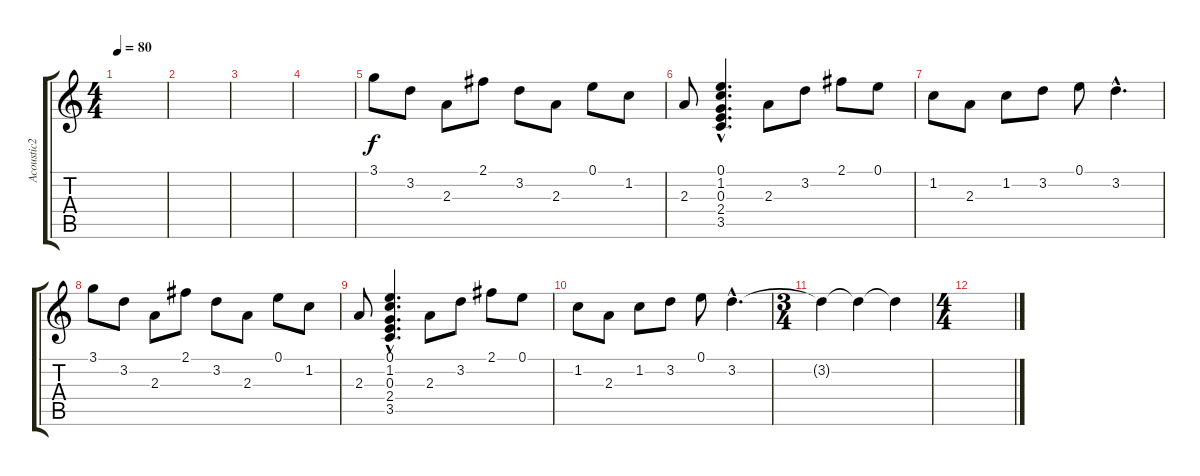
\track ("Acoustic2" "Acoustic2") {instrument acousticguitarsteel}
\staff {score tabs}
\tuning (E4 B3 G3 D3 A2 E2) {hide}
\ts (4 4)
\tempo 80
\clef g2
\ks c
|
|
|
|
3.1.8 3.2.8 2.3.8 2.1.8 3.2.8 2.3.8 0.1.8 1.2.8 |
2.3.8 (0.1{hac} 1.2{hac} 0.3{hac} 2.4{hac} 3.5{hac}).4{d} 2.3.8 3.2.8 2.1.8 0.1.8 |
1.2.8 2.3.8 1.2.8 3.2.8 0.1.8 3.2{hac}.4{d} |
3.1.8 3.2.8 2.3.8 2.1.8 3.2.8 2.3.8 0.1.8 1.2.8 |
2.3.8 (0.1{hac} 1.2{hac} 0.3{hac} 2.4{hac} 3.5{hac}).4{d} 2.3.8 3.2.8 2.1.8 0.1.8 |
1.2.8 2.3.8 1.2.8 3.2.8 0.1.8 3.2{hac}.4{d} |
\ts (3 4)
3.2{t}.4 3.2{t}.4 3.2{t}.4 |
\ts (4 4)
